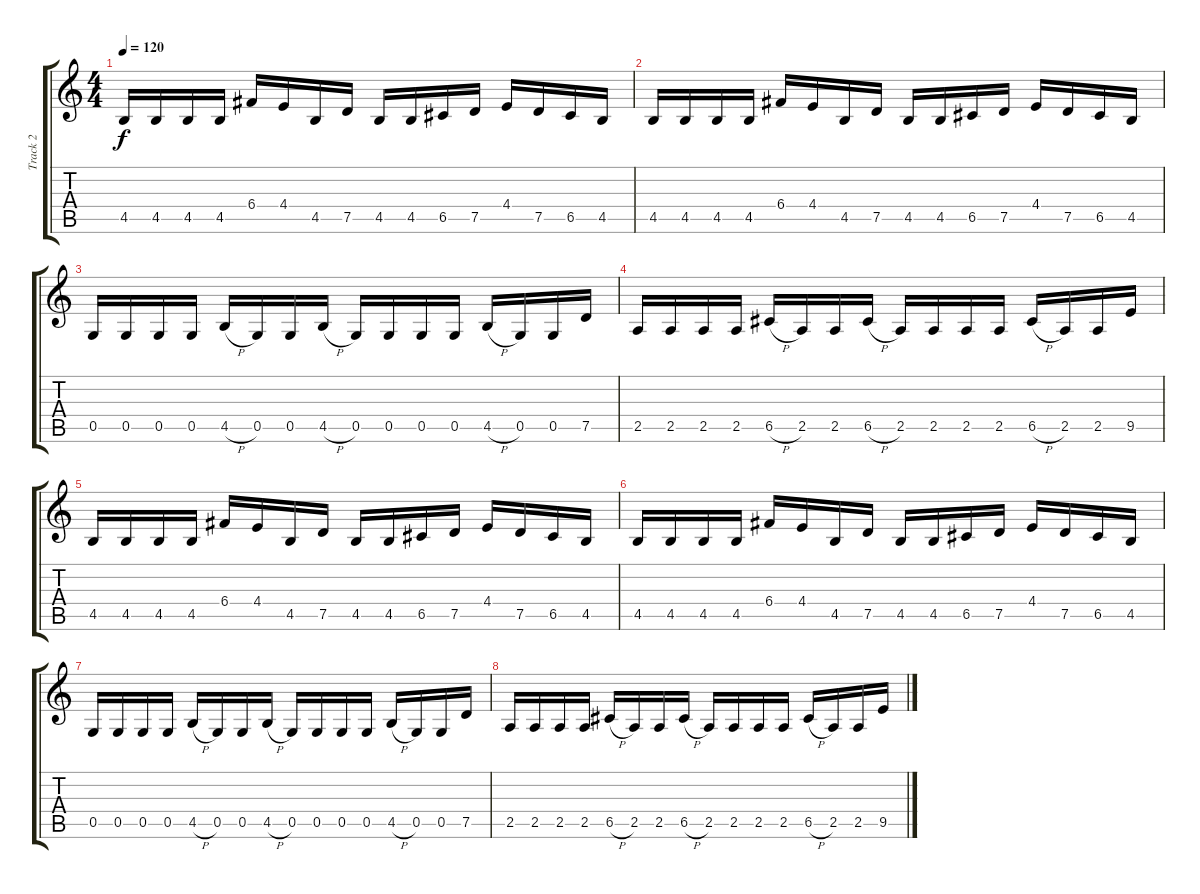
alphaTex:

\track ("Track 2" "Track 2") {instrument distortionguitar}
\staff {score tabs}
\tuning (D4 A3 F3 C3 G2 C2) {hide}
\ts (4 4)
\tempo 120
\clef g2
\ks c
4.5.16{dy f} 4.5.16 4.5.16 4.5.16 6.4.16 4.4.16 4.5.16 7.5.16 4.5.16 4.5.16 6.5.16 7.5.16 4.4.16 7.5.16 6.5.16 4.5.16 |
4.5.16 4.5.16 4.5.16 4.5.16 6.4.16 4.4.16 4.5.16 7.5.16 4.5.16 4.5.16 6.5.16 7.5.16 4.4.16 7.5.16 6.5.16 4.5.16 |
0.5.16 0.5.16 0.5.16 0.5.16 4.5{h}.16 0.5.16 0.5.16 4.5{h}.16 0.5.16 0.5.16 0.5.16 0.5.16 4.5{h}.16 0.5.16 0.5.16 7.5.16 |
2.5.16 2.5.16 2.5.16 2.5.16 6.5{h}.16 2.5.16 2.5.16 6.5{h}.16 2.5.16 2.5.16 2.5.16 2.5.16 6.5{h}.16 2.5.16 2.5.16 9.5.16 |
4.5.16 4.5.16 4.5.16 4.5.16 6.4.16 4.4.16 4.5.16 7.5.16 4.5.16 4.5.16 6.5.16 7.5.16 4.4.16 7.5.16 6.5.16 4.5.16 |
4.5.16 4.5.16 4.5.16 4.5.16 6.4.16 4.4.16 4.5.16 7.5.16 4.5.16 4.5.16 6.5.16 7.5.16 4.4.16 7.5.16 6.5.16 4.5.16 |
0.5.16 0.5.16 0.5.16 0.5.16 4.5{h}.16 0.5.16 0.5.16 4.5{h}.16 0.5.16 0.5.16 0.5.16 0.5.16 4.5{h}.16 0.5.16 0.5.16 7.5.16 |
2.5.16 2.5.16 2.5.16 2.5.16 6.5{h}.16 2.5.16 2.5.16 6.5{h}.16 2.5.16 2.5.16 2.5.16 2.5.16 6.5{h}.16 2.5.16 2.5.16 9.5.16
